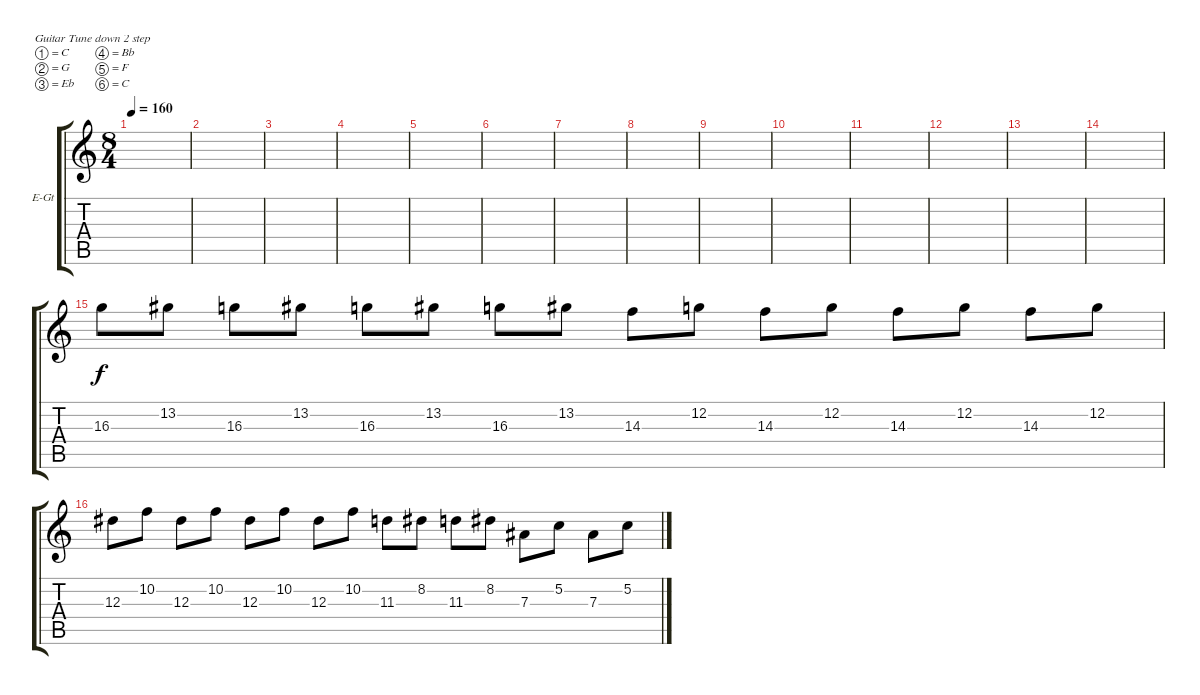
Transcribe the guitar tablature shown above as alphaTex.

\defaultSystemsLayout 4
\bracketExtendMode groupsimilarinstruments
\firstSystemTrackNameOrientation horizontal
\otherSystemsTrackNameOrientation horizontal
\track ("Electric Guitar" "E-Gt") {instrument overdrivenguitar}
\staff {score tabs}
\tuning (C4 G3 Eb3 Bb2 F2 C2)
\ts (8 4)
\tempo 160
\clef g2
\ks c
|
|
|
|
|
|
|
|
|
|
|
|
|
|
16.3.8 13.2.8 16.3.8 13.2.8 16.3.8 13.2.8 16.3.8 13.2.8 14.3.8 12.2.8 14.3.8 12.2.8 14.3.8 12.2.8 14.3.8 12.2.8 |
12.3.8 10.2.8 12.3.8 10.2.8 12.3.8 10.2.8 12.3.8 10.2.8 11.3.8 8.2.8 11.3.8 8.2.8 7.3.8 5.2.8 7.3.8 5.2.8
